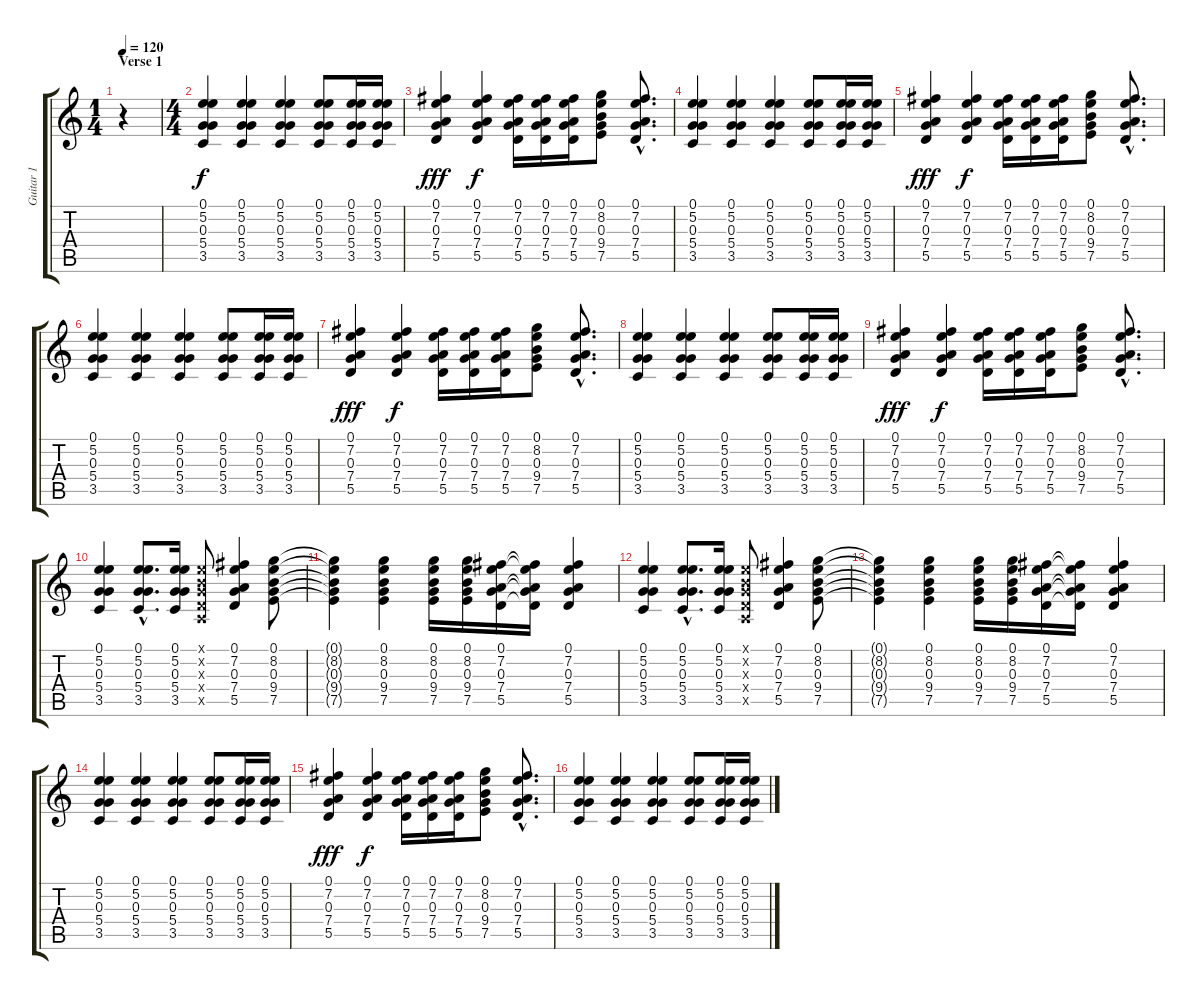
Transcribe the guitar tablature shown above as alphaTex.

\track ("Guitar 1" "Guitar 1") {instrument electricguitarjazz}
\staff {score tabs}
\tuning (E4 B3 G3 D3 A2 E2) {hide}
\ts (1 4)
\section ("" "Verse 1")
\tempo 120
\clef g2
\ks c
r.4{dy f instrument electricguitarjazz} |
\ts (4 4)
(0.1 5.2 0.3 5.4 3.5).4 (0.1 5.2 0.3 5.4 3.5).4 (0.1 5.2 0.3 5.4 3.5).4 (0.1 5.2 0.3 5.4 3.5).8 (0.1 5.2 0.3 5.4 3.5).16 (0.1 5.2 0.3 5.4 3.5).16 |
(0.1 7.2 0.3 7.4 5.5).4{dy fff} (0.1 7.2 0.3 7.4 5.5).4{dy f} (0.1 7.2 0.3 7.4 5.5).16 (0.1 7.2 0.3 7.4 5.5).16 (0.1 7.2 0.3 7.4 5.5).16 (0.1 8.2 0.3 9.4 7.5).8 (0.1{hac} 7.2{hac} 0.3{hac} 7.4{hac} 5.5{hac}).8{d} |
(0.1 5.2 0.3 5.4 3.5).4 (0.1 5.2 0.3 5.4 3.5).4 (0.1 5.2 0.3 5.4 3.5).4 (0.1 5.2 0.3 5.4 3.5).8 (0.1 5.2 0.3 5.4 3.5).16 (0.1 5.2 0.3 5.4 3.5).16 |
(0.1 7.2 0.3 7.4 5.5).4{dy fff} (0.1 7.2 0.3 7.4 5.5).4{dy f} (0.1 7.2 0.3 7.4 5.5).16 (0.1 7.2 0.3 7.4 5.5).16 (0.1 7.2 0.3 7.4 5.5).16 (0.1 8.2 0.3 9.4 7.5).8 (0.1{hac} 7.2{hac} 0.3{hac} 7.4{hac} 5.5{hac}).8{d} |
(0.1 5.2 0.3 5.4 3.5).4 (0.1 5.2 0.3 5.4 3.5).4 (0.1 5.2 0.3 5.4 3.5).4 (0.1 5.2 0.3 5.4 3.5).8 (0.1 5.2 0.3 5.4 3.5).16 (0.1 5.2 0.3 5.4 3.5).16 |
(0.1 7.2 0.3 7.4 5.5).4{dy fff} (0.1 7.2 0.3 7.4 5.5).4{dy f} (0.1 7.2 0.3 7.4 5.5).16 (0.1 7.2 0.3 7.4 5.5).16 (0.1 7.2 0.3 7.4 5.5).16 (0.1 8.2 0.3 9.4 7.5).8 (0.1{hac} 7.2{hac} 0.3{hac} 7.4{hac} 5.5{hac}).8{d} |
(0.1 5.2 0.3 5.4 3.5).4 (0.1 5.2 0.3 5.4 3.5).4 (0.1 5.2 0.3 5.4 3.5).4 (0.1 5.2 0.3 5.4 3.5).8 (0.1 5.2 0.3 5.4 3.5).16 (0.1 5.2 0.3 5.4 3.5).16 |
(0.1 7.2 0.3 7.4 5.5).4{dy fff} (0.1 7.2 0.3 7.4 5.5).4{dy f} (0.1 7.2 0.3 7.4 5.5).16 (0.1 7.2 0.3 7.4 5.5).16 (0.1 7.2 0.3 7.4 5.5).16 (0.1 8.2 0.3 9.4 7.5).8 (0.1{hac} 7.2{hac} 0.3{hac} 7.4{hac} 5.5{hac}).8{d} |
(0.1 5.2 0.3 5.4 3.5).4 (0.1{hac} 5.2{hac} 0.3{hac} 5.4{hac} 3.5{hac}).8{d} (0.1 5.2 0.3 5.4 3.5).16 (0.1{x} 0.2{x} 0.3{x} 0.4{x} 0.5{x}).8 (0.1 7.2 0.3 7.4 5.5).4 (0.1 8.2 0.3 9.4 7.5).8 |
(0.1{t} 8.2{t} 0.3{t} 9.4{t} 7.5{t}).4 (0.1 8.2 0.3 9.4 7.5).4 (0.1 8.2 0.3 9.4 7.5).16 (0.1 8.2 0.3 9.4 7.5).16 (0.1 7.2 0.3 7.4 5.5).16 (0.1{t} 7.2{t} 0.3{t} 7.4{t} 5.5{t}).16 (0.1 7.2 0.3 7.4 5.5).4 |
(0.1 5.2 0.3 5.4 3.5).4 (0.1{hac} 5.2{hac} 0.3{hac} 5.4{hac} 3.5{hac}).8{d} (0.1 5.2 0.3 5.4 3.5).16 (0.1{x} 0.2{x} 0.3{x} 0.4{x} 0.5{x}).8 (0.1 7.2 0.3 7.4 5.5).4 (0.1 8.2 0.3 9.4 7.5).8 |
(0.1{t} 8.2{t} 0.3{t} 9.4{t} 7.5{t}).4 (0.1 8.2 0.3 9.4 7.5).4 (0.1 8.2 0.3 9.4 7.5).16 (0.1 8.2 0.3 9.4 7.5).16 (0.1 7.2 0.3 7.4 5.5).16 (0.1{t} 7.2{t} 0.3{t} 7.4{t} 5.5{t}).16 (0.1 7.2 0.3 7.4 5.5).4 |
(0.1 5.2 0.3 5.4 3.5).4 (0.1 5.2 0.3 5.4 3.5).4 (0.1 5.2 0.3 5.4 3.5).4 (0.1 5.2 0.3 5.4 3.5).8 (0.1 5.2 0.3 5.4 3.5).16 (0.1 5.2 0.3 5.4 3.5).16 |
(0.1 7.2 0.3 7.4 5.5).4{dy fff} (0.1 7.2 0.3 7.4 5.5).4{dy f} (0.1 7.2 0.3 7.4 5.5).16 (0.1 7.2 0.3 7.4 5.5).16 (0.1 7.2 0.3 7.4 5.5).16 (0.1 8.2 0.3 9.4 7.5).8 (0.1{hac} 7.2{hac} 0.3{hac} 7.4{hac} 5.5{hac}).8{d} |
(0.1 5.2 0.3 5.4 3.5).4 (0.1 5.2 0.3 5.4 3.5).4 (0.1 5.2 0.3 5.4 3.5).4 (0.1 5.2 0.3 5.4 3.5).8 (0.1 5.2 0.3 5.4 3.5).16 (0.1 5.2 0.3 5.4 3.5).16
